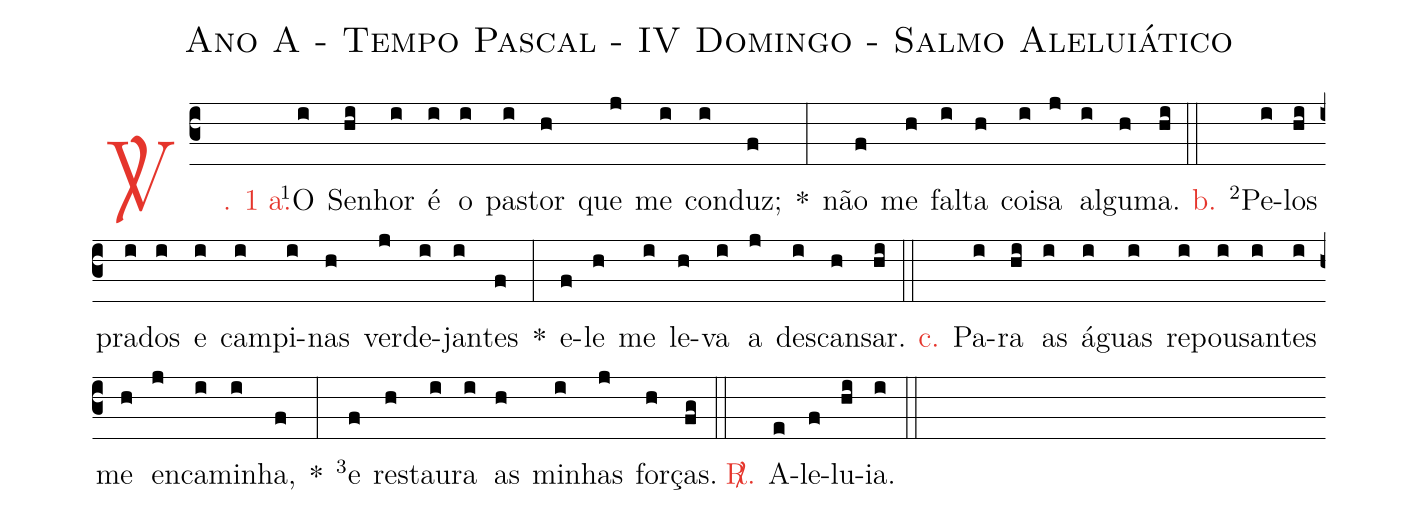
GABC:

name: Ano A - Tempo Pascal - IV Domingo - Salmo Aleluiático;
%%
(c3)

<c><sp>V/</sp>. 1 a.</c>() <v>\VSup{1}</v>O(i) Se(hi)nhor(i) é(i) o(i) pas(i)tor(h) que(j) me(i) con(i)duz;(f) *(:)
não(f) me(h) fal(i)ta(h) coi(i)sa(j) al(i)gu(h)ma.(hi)

(::)

<nlba><c>b.</c>() <v>\VSup{2}</v>Pe</nlba>(i)los(hi) pra(i)dos(i) e(i) cam(i)pi(i)nas(h) ver(j)de(i)jan(i)tes(f) *(:)
e(f)le(h) me(i) le(h)va(i) a(j) des(i)can(h)sar.(hi)

(::)

<nlba><c>c.</c>() Pa</nlba>(i)ra(hi) as(i) á(i)guas(i) re(i)pou(i)san(i)tes(i) me(h) en(j)ca(i)mi(i)nha,(f) *(:)
<v>\VSup{3}</v>e(f) res(h)tau(i)ra(i) as(h) mi(i)nhas(j) for(h)ças.(fg)

(::)

<nlba><c><sp>R/</sp>.</c>() A</nlba>(e)le(f)lu(hi)ia.(i)

(::)
